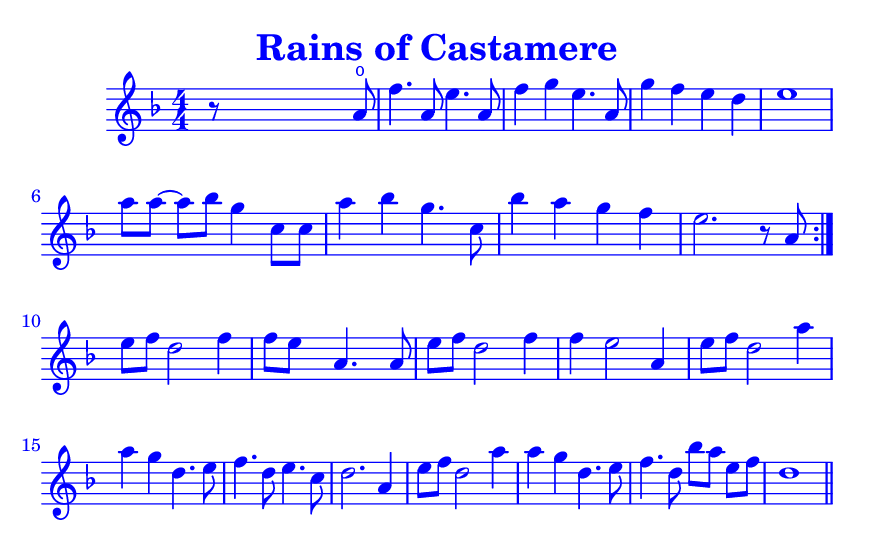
\version "2.18.2"

#(define (override-color-for-all-grobs color)
  (lambda (context)
   (let loop ((x all-grob-descriptions))
    (if (not (null? x))
     (let ((grob-name (caar x)))
      (ly:context-pushpop-property context grob-name 'color color)
      (loop (cdr x)))))))


\header {
    title =  \markup \with-color #blue "Rains of Castamere"
    subsubtitle = ""
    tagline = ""
    % tagline = \markup {
    %     Engraved at
    %     \simple #(strftime "%Y-%m-%d" (localtime (current-time)))
    %     with \with-url #"http://lilypond.org/"
    %     \line { LilyPond \simple #(lilypond-version) (http://lilypond.org/) }
    % }
}


\paper {

    fonts = #
    (make-pango-font-tree
     "Century Schoolbook L"
     "Century Schoolbook L"
     "Century Schoolbook L"
     (/ (* staff-height pt) 2.5))

    #(set-paper-size "a5")
    
}

global = {
    \time 4/4
    
}

\score {

    \new StaffGroup \relative a' \repeat volta 1  {
        \override Score.BarNumber.color = #blue
        \applyContext #(override-color-for-all-grobs (x11-color 'blue))
        \numericTimeSignature
        \key f \major

        r8 s4 s2 a8 \open |
        f'4. a,8 e'4. a,8 |
        f'4 g4 e4. a,8 |
        g'4 f4 e4 d4 |
        e1 |
        \break

        \omit Accidental % omit natural marks (Auflösungszeichen)
        % \downbow \upbow
        a8[ a8] ~ a8[ b8] g4 c,8[ c8] |
        a'4 b4 g4. c,8 |
        b'4 a4 g4  f4 |
        e2. r8 a,8 |
        \set Score.repeatCommands = #'(end-repeat)
        \break

        e'[ f] d2 f4 |
        f8[e] s8  a,4. s8 a8 |

        e'[f] d2 f4 |
        f4 e2 a,4 |

        e'8[ f8] d2 a'4 |
        a g d4. e8 |
        f4. d8 e4. c8 |
        d2. a4 |

        e'8[ f8] d2 a'4 |
        a4 g d4. e8 |

        f4. d8 b'[ a] e[ f] |

        d1
        \bar "||"
    }
}

